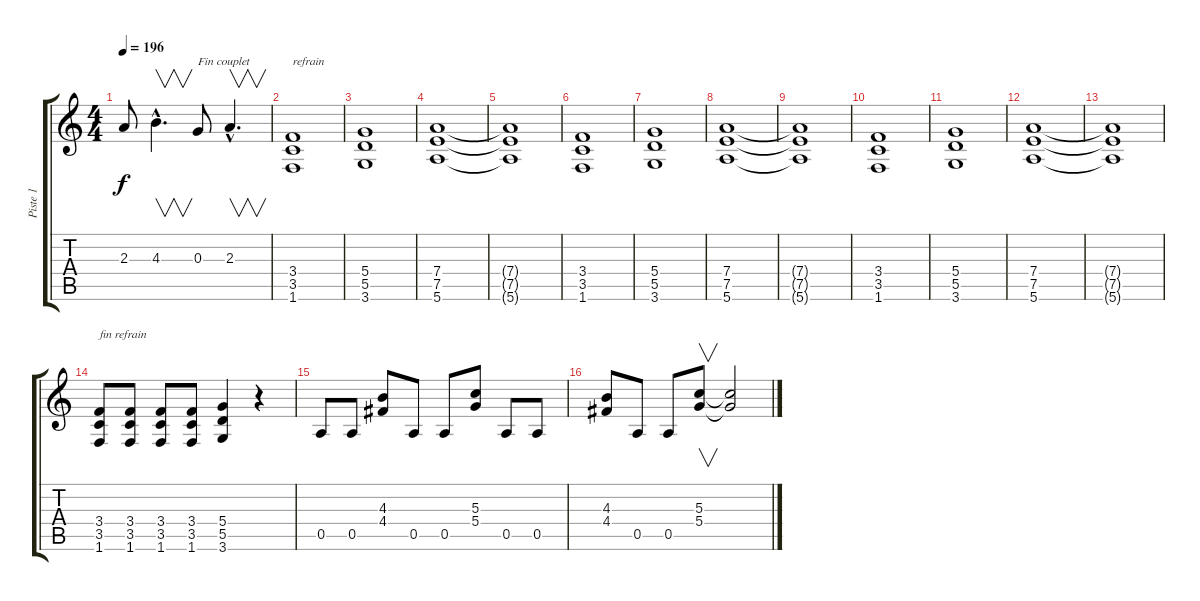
\track ("Piste 1" "Piste 1") {instrument distortionguitar}
\staff {score tabs}
\tuning (E4 B3 G3 D3 A2 E2) {hide}
\ts (4 4)
\tempo 196
\clef g2
\ks c
2.3.8{dy f} 4.3{hac}.4{v d} 0.3.8{txt "Fin couplet"} 2.3{hac}.4{v d} |
(3.4 3.5 1.6).1{txt "refrain"} |
(5.4 5.5 3.6).1 |
(7.4 7.5 5.6).1 |
(7.4{t} 7.5{t} 5.6{t}).1 |
(3.4 3.5 1.6).1 |
(5.4 5.5 3.6).1 |
(7.4 7.5 5.6).1 |
(7.4{t} 7.5{t} 5.6{t}).1 |
(3.4 3.5 1.6).1 |
(5.4 5.5 3.6).1 |
(7.4 7.5 5.6).1 |
(7.4{t} 7.5{t} 5.6{t}).1 |
(3.4 3.5 1.6).8{txt "fin refrain"} (3.4 3.5 1.6).8 (3.4 3.5 1.6).8 (3.4 3.5 1.6).8 (5.4 5.5 3.6).4 r.4 |
0.5.8 0.5.8 (4.3 4.4).8 0.5.8 0.5.8 (5.3 5.4).8 0.5.8 0.5.8 |
(4.3 4.4).8 0.5.8 0.5.8 (5.3 5.4).8{v} (5.3{t} 5.4{t}).2
